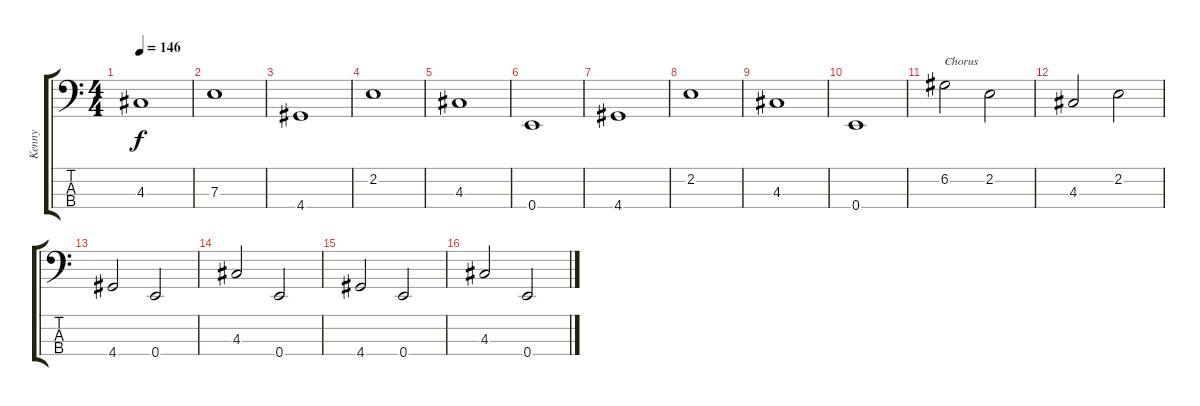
\track ("Kenny" "Kenny") {instrument electricbassfinger}
\staff {score tabs}
\tuning (G2 D2 A1 E1) {hide}
\ts (4 4)
\tempo 146
\clef f4
\ks c
4.3.1{dy f} |
7.3.1 |
4.4.1 |
2.2.1 |
4.3.1 |
0.4.1 |
4.4.1 |
2.2.1 |
4.3.1 |
0.4.1 |
6.2.2{txt "Chorus"} 2.2.2 |
4.3.2 2.2.2 |
4.4.2 0.4.2 |
4.3.2 0.4.2 |
4.4.2 0.4.2 |
4.3.2 0.4.2
